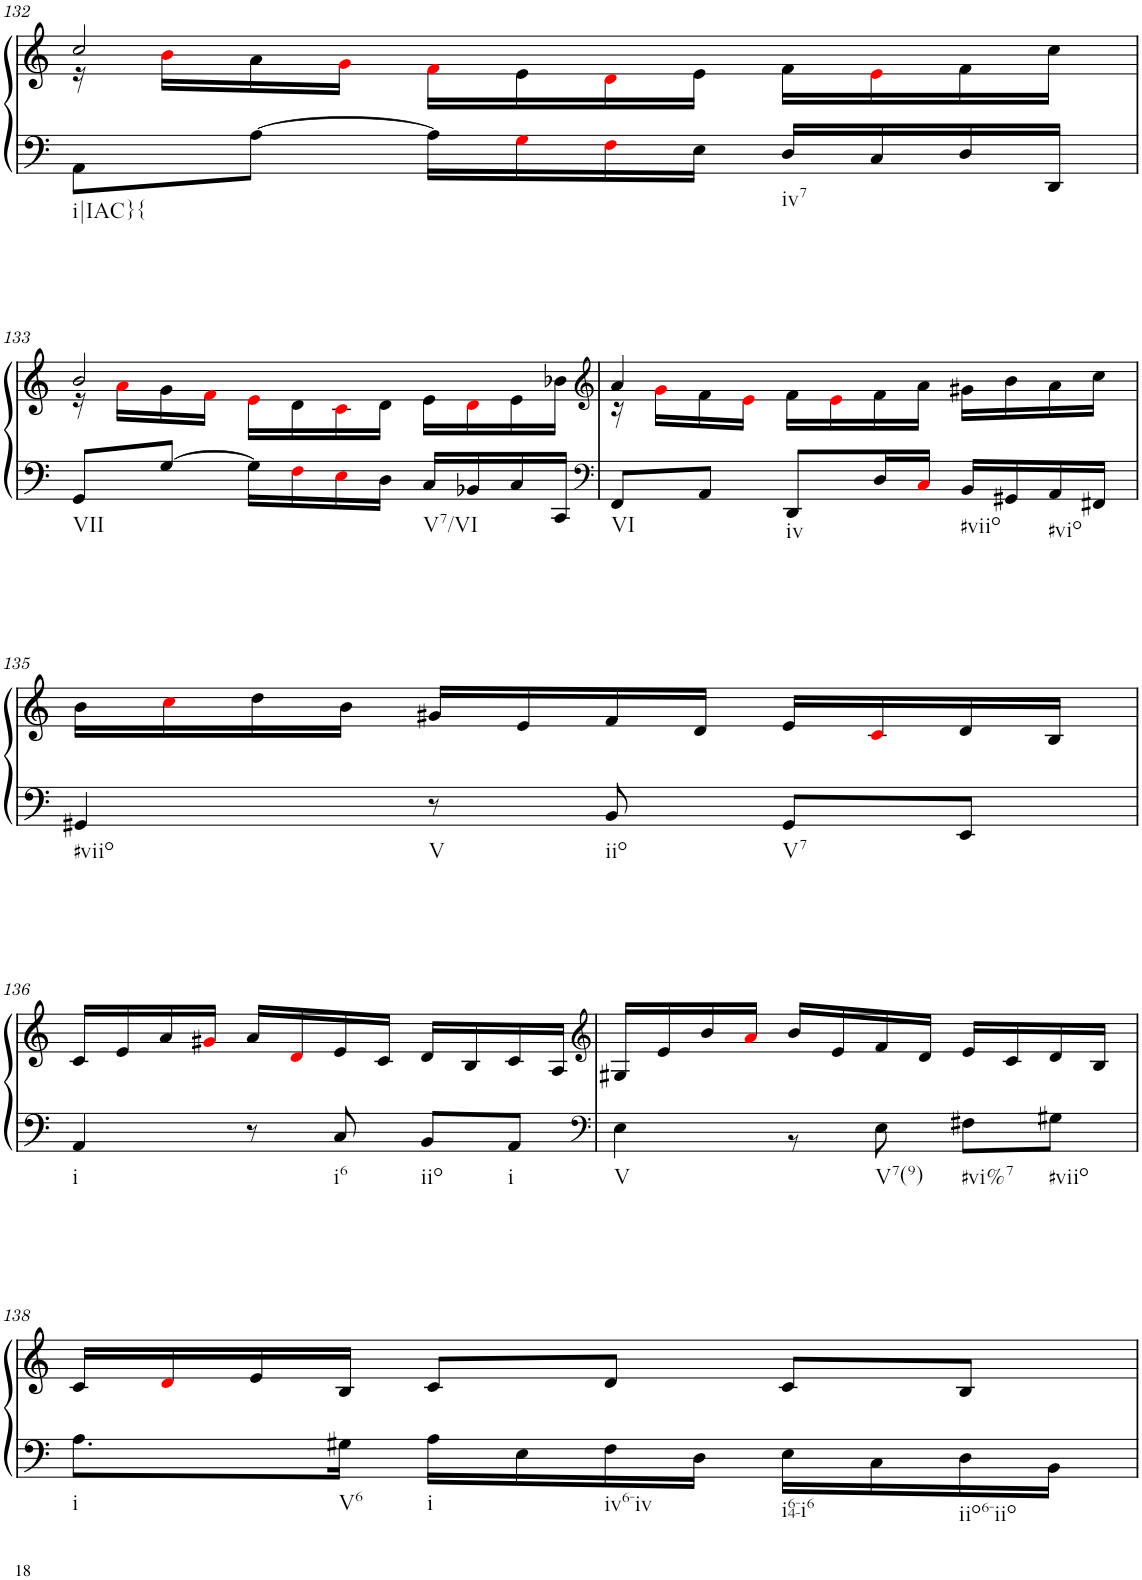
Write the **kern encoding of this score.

**kern	**kern
*part1	*part1
*staff2	*staff1
*I"Klavier linke Hand	*
!!LO:PB:g=z
*clefF4	*clefG2
*k[]	*k[]
*M3/4	*M3/4
=132	=132
*	*^
!LO:TX:b:t=i|IAC}{	!	!
8AA\L	2cc/	16r
.	.	16bi\LL
[8A\J	.	16a\
.	.	16gi\JJ
16A\LL]	.	16fi\LL
16Gi\	.	16e\
16Fi\	.	16di\
16E\JJ	.	16e\JJ
!LO:TX:b:t=iv7	!	!
16D/LL	4ryy	16f\LL
16C/	.	16ei\
16D/	.	16f\
16DD/JJ	.	16cc\JJ
!!LO:LB:g=z	!!
=133	=133	=133
!LO:TX:b:t=VII	!	!
8GG/L	2b/	16r
.	.	16ai\LL
[8G/J	.	16g\
.	.	16fi\JJ
16G\LL]	.	16ei\LL
16Fi\	.	16d\
16Ei\	.	16ci\
16D\JJ	.	16d\JJ
!LO:TX:b:t=V7/VI	!	!
16C/LL	4ryy	16e\LL
16BB-X/	.	16di\
16C/	.	16e\
16CC/JJ	.	16b-X\JJ
=134	=134	=134
*clefF4	*clefG2	*
!LO:TX:b:t=VI	!	!
8FF/L	4a/	16r
.	.	16gi\LL
8AA/J	.	16f\
.	.	16ei\JJ
!LO:TX:b:t=iv	!	!
8DD/L	4ryy	16f\LL
.	.	16ei\
16D/L	.	16f\
16Ci/JJ	.	16a\JJ
!LO:TX:b:t=#viio	!	!
16BB/LL	4ryy	16g#X\LL
16GG#X/	.	16b\
!LO:TX:b:t=#vio	!	!
16AA/	.	16a\
16FF#X/JJ	.	16cc\JJ
!!LO:LB:g=z
=135	=135	=135
!LO:TX:b:t=#viio	!	!
*	*v	*v
4GG#X/	16b\LL
.	16cci\
.	16dd\
.	16b\JJ
!LO:TX:b:t=V	!
8r	16g#X/LL
.	16e/
!LO:TX:b:t=iio	!
8BB/	16f/
.	16d/JJ
!LO:TX:b:t=V7	!
8GG#/L	16e/LL
.	16ci/
8EE/J	16d/
.	16B/JJ
!!LO:LB:g=z
=136	=136
!LO:TX:b:t=i	!
4AA/	16c/LL
.	16e/
.	16a/
.	16g#Xi/JJ
8r	16a/LL
.	16di/
!LO:TX:b:t=i6	!
8C/	16e/
.	16c/JJ
!LO:TX:b:t=iio	!
8BB/L	16d/LL
.	16B/
!LO:TX:b:t=i	!
8AA/J	16c/
.	16A/JJ
=137	=137
*clefF4	*clefG2
*^	*
!LO:TX:b:t=V	!	!
!LO:TX:b:t=V7(9)	!	!
!LO:TX:b:t=#vi%7	!	!
!LO:TX:b:t=#viio	!	!
2.ryy	4E\	16G#X/LL
.	.	16e/
.	.	16b/
.	.	16ai/JJ
.	8r	16b/LL
.	.	16e/
.	8E\	16f/
.	.	16d/JJ
.	8F#X\L	16e/LL
.	.	16c/
.	8G#X\J	16d/
.	.	16B/JJ
!!LO:LB:g=z
=138	=138	=138
!LO:TX:b:t=i	!	!
!LO:TX:b:t=V6	!	!
!LO:TX:b:t=i	!	!
!LO:TX:b:t=iv6-iv	!	!
!LO:TX:b:t=i64-i6	!	!
!LO:TX:b:t=iio6-iio	!	!
2.ryy	8.A\L	16c/LL
.	.	16di/
.	.	16e/
.	16G#X\Jk	16B/JJ
.	16A\LL	8c/L
.	16E\	.
.	16F\	8d/J
.	16D\JJ	.
.	16E\LL	8c/L
.	16C\	.
.	16D\	8B/J
.	16BB\JJ	.
*v	*v	*
=	=
*-	*-
